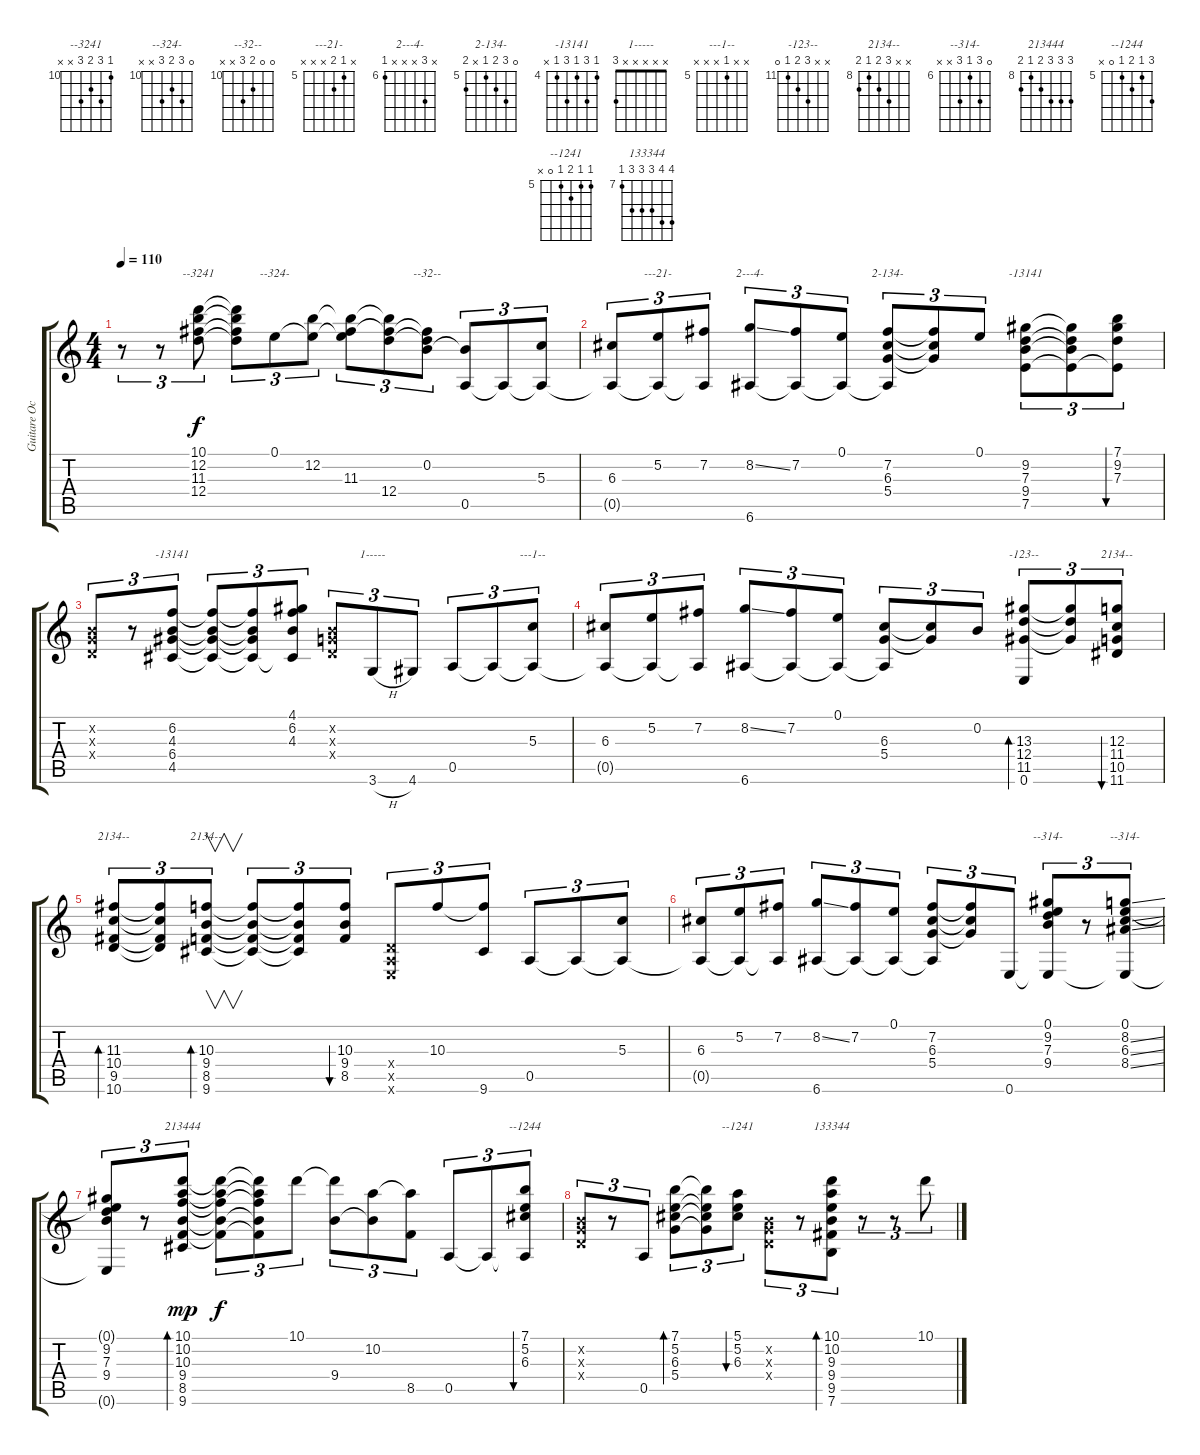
\track ("Guitare October 2002" "Guitare Oc") {instrument acousticguitarnylon}
\staff {score tabs}
\tuning (E4 B3 G3 D3 A2 E2) {hide}
\chord ("--3241" 10 12 11 12 x x) {firstfret 10}
\chord ("--324-" 0 12 11 12 x x) {firstfret 10}
\chord ("--32--" 0 0 11 12 x x) {firstfret 10}
\chord ("---21-" x 5 6 x x x) {firstfret 5}
\chord ("2---4-" x 8 x x x 6) {firstfret 6}
\chord ("2-134-" 0 7 6 5 x 6) {firstfret 5}
\chord ("-13141" 7 9 7 9 7 x) {firstfret 7}
\chord ("-13141" 4 6 4 6 4 x) {firstfret 4}
\chord ("1-----" x x x x x 3)
\chord ("---1--" x x 5 x x x) {firstfret 5}
\chord ("-123--" x x 13 12 11 0) {firstfret 11}
\chord ("2134--" x x 12 11 10 11) {firstfret 10}
\chord ("2134--" x x 11 10 9 10) {firstfret 9}
\chord ("2134--" x x 10 9 8 9) {firstfret 8}
\chord ("--314-" 0 9 7 9 x x) {firstfret 7}
\chord ("--314-" 0 8 6 8 x x) {firstfret 6}
\chord ("213444" 10 10 10 9 8 9) {firstfret 8}
\chord ("--1244" 7 5 6 5 0 x) {firstfret 5}
\chord ("--1241" 5 5 6 5 0 x) {firstfret 5}
\chord ("133344" 10 10 9 9 9 7) {firstfret 7}
\ts (4 4)
\tempo 110
\clef g2
\ks c
r.8{tu (3 2) dy f} r.8{tu (3 2)} (10.1 12.2 11.3 12.4).8{tu (3 2) ch "--3241"} (10.1{t} 12.2{t} 11.3{t} 12.4{t}).8{tu (3 2)} 0.1.8{tu (3 2) ch "--324-"} (0.1{t} 12.2).8{tu (3 2)} (0.1{t} 12.2{t} 11.3).8{tu (3 2)} (12.2{t} 11.3{t} 12.4).8{tu (3 2)} (0.2 11.3{t} 12.4{t}).8{tu (3 2) ch "--32--"} (0.2{t} 0.5).8{tu (3 2)} 0.5{t}.8{tu (3 2)} (5.3 0.5{t}).8{tu (3 2)} |
(6.3 0.5{t}).8{tu (3 2)} (5.2 0.5{t}).8{tu (3 2) ch "---21-"} (7.2 0.5{t}).8{tu (3 2)} (8.2{ss} 6.6).8{tu (3 2) ch "2---4-"} (7.2 6.6{t}).8{tu (3 2)} (0.1 6.6{t}).8{tu (3 2)} (7.2 6.3 5.4 6.6{t}).8{tu (3 2) ch "2-134-"} (7.2{t} 6.3{t} 5.4{t}).8{tu (3 2)} 0.1.8{tu (3 2)} (9.2 7.3 9.4 7.5).8{tu (3 2) ch "-13141"} (9.2{t} 7.3{t} 9.4{t} 7.5{t}).8{tu (3 2)} (7.1 9.2 7.3 7.5{t}).8{tu (3 2) bu 30} |
(0.2{x} 0.3{x} 0.4{x}).8{tu (3 2)} r.8{tu (3 2)} (6.2 4.3 6.4 4.5).8{tu (3 2) ch "-13141"} (6.2{t} 4.3{t} 6.4{t} 4.5{t}).8{tu (3 2)} (6.2{t} 4.3{t} 6.4{t} 4.5{t}).8{tu (3 2)} (4.1 6.2 4.3 4.5{t}).8{tu (3 2)} (0.2{x} 0.3{x} 0.4{x}).8{tu (3 2)} 3.6{h}.8{tu (3 2) ch "1-----"} 4.6.8{tu (3 2)} 0.5.8{tu (3 2)} 0.5{t}.8{tu (3 2)} (5.3 0.5{t}).8{tu (3 2) ch "---1--"} |
(6.3 0.5{t}).8{tu (3 2)} (5.2 0.5{t}).8{tu (3 2)} (7.2 0.5{t}).8{tu (3 2)} (8.2{ss} 6.6).8{tu (3 2)} (7.2 6.6{t}).8{tu (3 2)} (0.1 6.6{t}).8{tu (3 2)} (6.3 5.4 6.6{t}).8{tu (3 2)} (6.3{t} 5.4{t}).8{tu (3 2)} 0.2.8{tu (3 2)} (13.3 12.4 11.5 0.6).8{tu (3 2) bd 30 ch "-123--"} (13.3{t} 12.4{t} 11.5{t}).8{tu (3 2)} (12.3 11.4 10.5 11.6).8{tu (3 2) bu 30 ch "2134--"} |
(11.3 10.4 9.5 10.6).8{tu (3 2) bd 30 ch "2134--"} (11.3{t} 10.4{t} 9.5{t} 10.6{t}).8{tu (3 2)} (10.3 9.4 8.5 9.6).8{v tu (3 2) bd 30 ch "2134--"} (10.3{t} 9.4{t} 8.5{t} 9.6{t}).8{tu (3 2)} (10.3{t} 9.4{t} 8.5{t} 9.6{t}).8{tu (3 2)} (10.3 9.4 8.5).8{tu (3 2) bu 30} (0.4{x} 0.5{x} 0.6{x}).8{tu (3 2)} 10.3.8{tu (3 2)} (10.3{t} 9.6).8{tu (3 2)} 0.5.8{tu (3 2)} 0.5{t}.8{tu (3 2)} (5.3 0.5{t}).8{tu (3 2)} |
(6.3 0.5{t}).8{tu (3 2)} (5.2 0.5{t}).8{tu (3 2)} (7.2 0.5{t}).8{tu (3 2)} (8.2{ss} 6.6).8{tu (3 2)} (7.2 6.6{t}).8{tu (3 2)} (0.1 6.6{t}).8{tu (3 2)} (7.2 6.3 5.4 6.6{t}).8{tu (3 2)} (7.2{t} 6.3{t} 5.4{t}).8{tu (3 2)} 0.6.8{tu (3 2)} (0.1 9.2 7.3 9.4 0.6{t}).8{tu (3 2) ch "--314-"} r.8{tu (3 2)} (0.1 8.2{ss} 6.3{ss} 8.4{ss} 0.6{t}).8{tu (3 2) ch "--314-"} |
(0.1{t} 9.2 7.3 9.4 0.6{t}).8{tu (3 2)} r.8{tu (3 2)} (10.1 10.2 10.3 9.4 8.5 9.6).8{tu (3 2) bd 480 ch "213444" dy mp} (10.1{t} 10.2{t} 10.3{t} 9.4{t} 8.5{t}).8{tu (3 2) dy f} (10.1{t} 10.2{t} 10.3{t} 9.4{t} 8.5{t}).8{tu (3 2)} 10.1.8{tu (3 2)} (10.1{t} 9.4).8{tu (3 2)} (10.2 9.4{t}).8{tu (3 2)} (10.2{t} 8.5).8{tu (3 2)} 0.5.8{tu (3 2)} 0.5{t}.8{tu (3 2)} (7.1 5.2 6.3 0.5{t}).8{tu (3 2) bu 30 ch "--1244"} |
(0.2{x} 0.3{x} 0.4{x}).8{tu (3 2)} r.8{tu (3 2)} 0.5.8{tu (3 2)} (7.1 5.2 6.3 5.4).8{tu (3 2) bd 30} (7.1{t} 5.2{t} 6.3{t} 5.4{t}).8{tu (3 2)} (5.1 5.2 6.3).8{tu (3 2) bu 30 ch "--1241"} (0.2{x} 0.3{x} 0.4{x}).8{tu (3 2)} r.8{tu (3 2)} (10.1 10.2 9.3 9.4 9.5 7.6).8{tu (3 2) bd 30 ch "133344"} r.8{tu (3 2)} r.8{tu (3 2)} 10.1.8{tu (3 2)}
